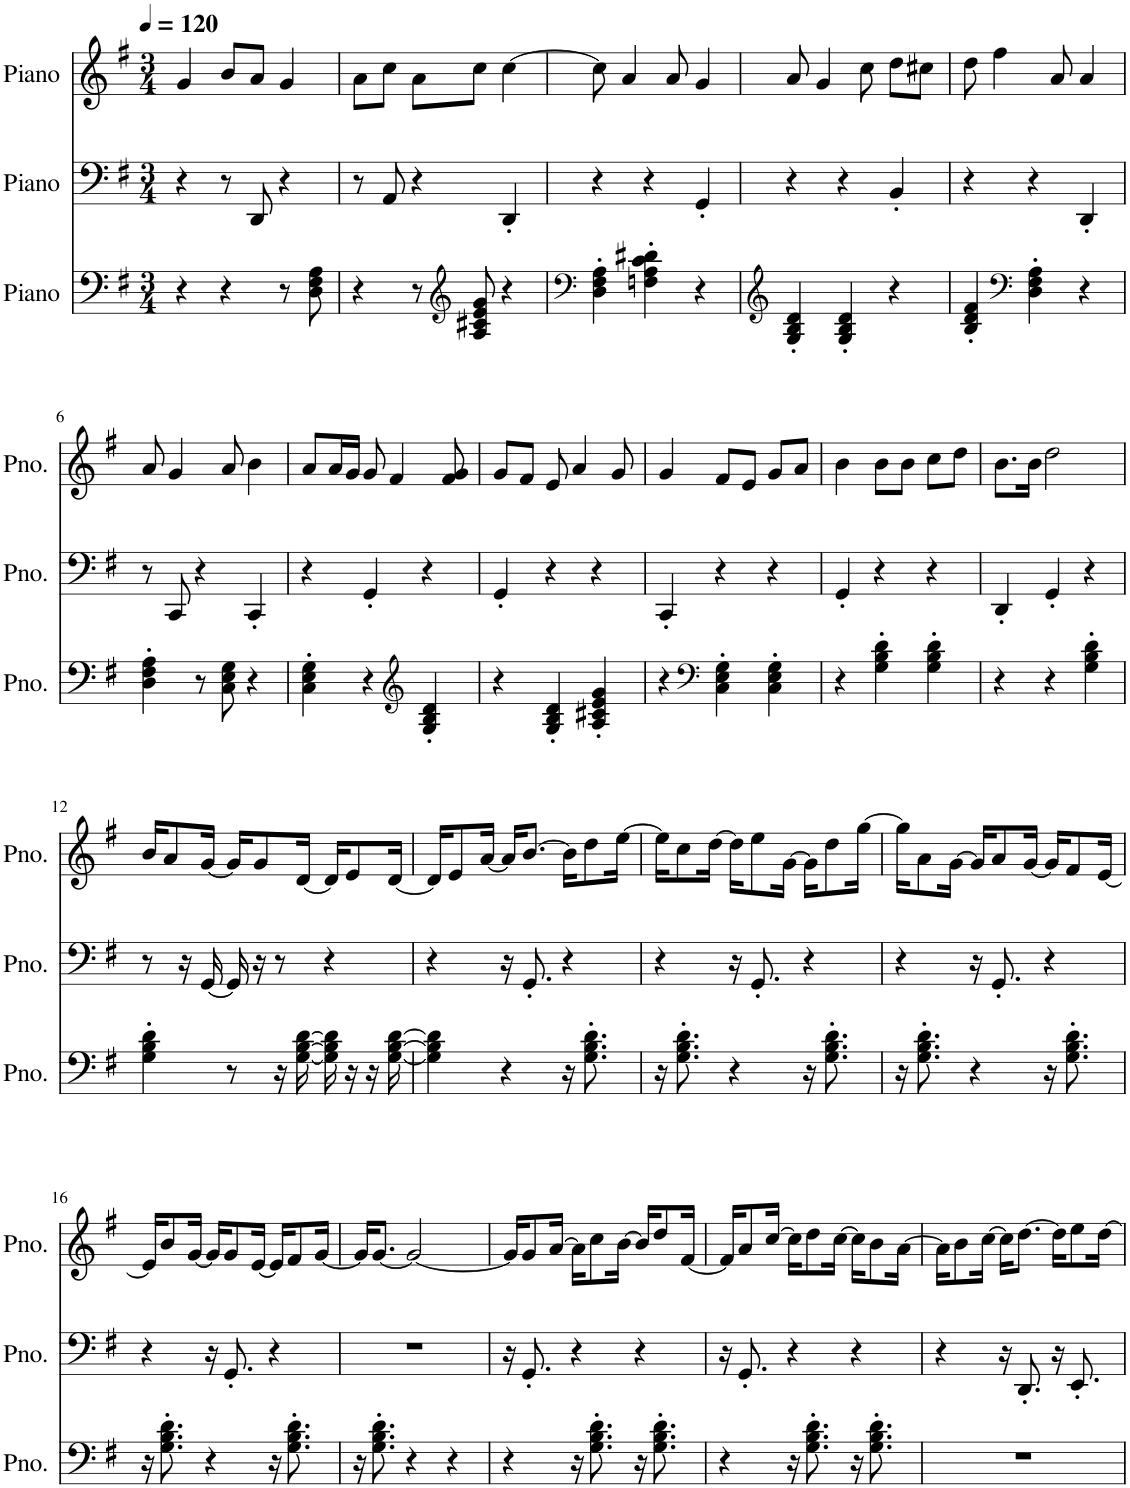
**kern	**kern	**kern
*part3	*part2	*part1
*staff3	*staff2	*staff1
*I"Piano	*I"Piano	*I"Piano
*I'Pno.	*I'Pno.	*I'Pno.
*clefF4	*clefF4	*clefG2
*k[f#]	*k[f#]	*k[f#]
*M3/4	*M3/4	*M3/4
*MM120	*MM120	*MM120
=1	=1	=1
4r	4r	4g/
4r	8r	8b/L
.	8DD/	8a/J
8r	4r	4g/
8D\ 8F#\ 8A\	.	.
=2	=2	=2
4r	8r	8a\L
.	8AA/	8cc\J
8r	4r	8a\L
*clefG2	*	*
8A/ 8c#X/ 8e/ 8g/	.	8cc\J
4r	4DD'/	[4cc\
=3	=3	=3
*clefF4	*	*
4D\' 4F#\' 4A\'	4r	8cc\]
.	.	4a/
4Fn\' 4A\' 4c\' 4d#X\'	4r	.
.	.	8a/
4r	4GG'/	4g/
=4	=4	=4
*clefG2	*	*
4G/' 4B/' 4d/'	4r	8a/
.	.	4g/
4G/' 4B/' 4d/'	4r	.
.	.	8cc\
4r	4BB'/	8dd\L
.	.	8cc#X\J
=5	=5	=5
4B/' 4d/' 4f#/'	4r	8dd\
.	.	4ff#\
*clefF4	*	*
4D\' 4F#\' 4A\'	4r	.
.	.	8a/
4r	4DD'/	4a/
!!LO:LB:g=z
=6	=6	=6
4D\' 4F#\' 4A\'	8r	8a/
.	8CC/	4g/
8r	4r	.
8C\ 8E\ 8G\	.	8a/
4r	4CC'/	4b\
=7	=7	=7
4C\' 4E\' 4G\'	4r	8a/L
.	.	16a/L
.	.	16g/JJ
4r	4GG'/	8g/
.	.	4f#/
*clefG2	*	*
4G/' 4B/' 4d/'	4r	.
.	.	8f#/ 8g/
=8	=8	=8
4r	4GG'/	8g/L
.	.	8f#/J
4G/' 4B/' 4d/'	4r	8e/
.	.	4a/
4A/' 4c#X/' 4e/' 4g/'	4r	.
.	.	8g/
=9	=9	=9
4r	4CC'/	4g/
*clefF4	*	*
4C\' 4E\' 4G\'	4r	8f#/L
.	.	8e/J
4C\' 4E\' 4G\'	4r	8g/L
.	.	8a/J
=10	=10	=10
4r	4GG'/	4b\
4G\' 4B\' 4d\'	4r	8b\L
.	.	8b\J
4G\' 4B\' 4d\'	4r	8cc\L
.	.	8dd\J
=11	=11	=11
4r	4DD'/	8.b\L
.	.	16b\Jk
4r	4GG'/	2dd\
4G\' 4B\' 4d\'	4r	.
!!LO:LB:g=z
=12	=12	=12
4G\' 4B\' 4d\'	8r	16b/KL
.	.	8a/
.	16r	.
.	[16GG/	[16g/Jk
8r	16GG/]	16g/KL]
.	16r	8g/
16r	8r	.
[16G\ [16B\ [16d\	.	[16d/Jk
16G\] 16B\] 16d\]	4r	16d/KL]
16r	.	8e/
16r	.	.
[16G\ [16B\ [16d\	.	[16d/Jk
=13	=13	=13
4G\] 4B\] 4d\]	4r	16d/KL]
.	.	8e/
.	.	[16a/Jk
4r	16r	16a/KL]
.	8.GG'/	[8.b/J
16r	4r	16b\KL]
8.G\' 8.B\' 8.d\'	.	8dd\
.	.	[16ee\Jk
=14	=14	=14
16r	4r	16ee\KL]
8.G\' 8.B\' 8.d\'	.	8cc\
.	.	[16dd\Jk
4r	16r	16dd\KL]
.	8.GG'/	8ee\
.	.	[16g\Jk
16r	4r	16g\KL]
8.G\' 8.B\' 8.d\'	.	8dd\
.	.	[16gg\Jk
=15	=15	=15
16r	4r	16gg\KL]
8.G\' 8.B\' 8.d\'	.	8a\
.	.	[16g\Jk
4r	16r	16g/KL]
.	8.GG'/	8a/
.	.	[16g/Jk
16r	4r	16g/KL]
8.G\' 8.B\' 8.d\'	.	8f#/
.	.	[16e/Jk
!!LO:LB:g=z
=16	=16	=16
16r	4r	16e/KL]
8.G\' 8.B\' 8.d\'	.	8b/
.	.	[16g/Jk
4r	16r	16g/KL]
.	8.GG'/	8g/
.	.	[16e/Jk
16r	4r	16e/KL]
8.G\' 8.B\' 8.d\'	.	8f#/
.	.	[16g/Jk
=17	=17	=17
16r	2.r	16g/KL]
8.G\' 8.B\' 8.d\'	.	[8.g/J
4r	.	2g/_
4r	.	.
=18	=18	=18
4r	16r	16g/KL]
.	8.GG'/	8g/
.	.	[16a/Jk
16r	4r	16a\KL]
8.G\' 8.B\' 8.d\'	.	8cc\
.	.	[16b\Jk
16r	4r	16b/KL]
8.G\' 8.B\' 8.d\'	.	8dd/
.	.	[16f#/Jk
=19	=19	=19
4r	16r	16f#/KL]
.	8.GG'/	8a/
.	.	[16cc/Jk
16r	4r	16cc\KL]
8.G\' 8.B\' 8.d\'	.	8dd\
.	.	[16cc\Jk
16r	4r	16cc\KL]
8.G\' 8.B\' 8.d\'	.	8b\
.	.	[16a\Jk
=20	=20	=20
2.r	4r	16a\KL]
.	.	8b\
.	.	[16cc\Jk
.	16r	16cc\KL]
.	8.DD'/	[8.dd\J
.	16r	16dd\KL]
.	8.EE'/	8ee\
.	.	[16dd\Jk
=	=	=
*-	*-	*-
